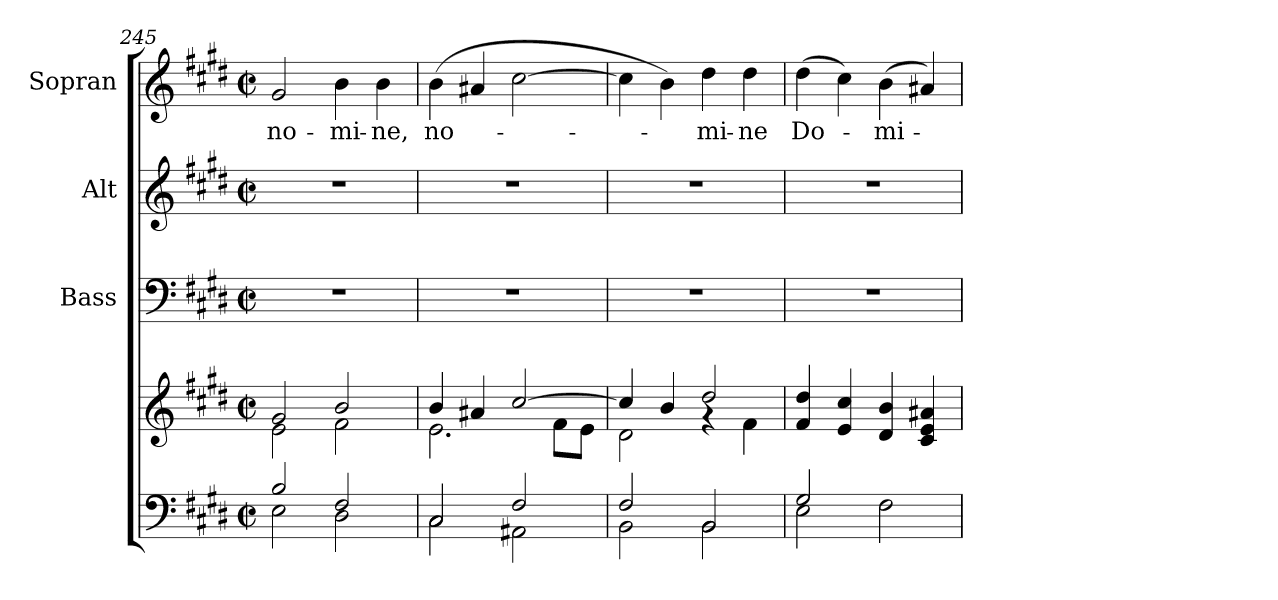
**kern	**kern	**kern	**kern	**kern	**text
*part4	*part4	*part3	*part2	*part1	*part1
*staff5	*staff4	*staff3	*staff2	*staff1	*staff1
*	*	*I"Bass	*I"Alt	*I"Sopran	*
*	*	*I'B.	*I'A.	*I'S.	*
*clefF4	*clefG2	*clefF4	*clefG2	*clefG2	*
*k[f#c#g#d#]	*k[f#c#g#d#]	*k[f#c#g#d#]	*k[f#c#g#d#]	*k[f#c#g#d#]	*
*E:	*E:	*E:	*E:	*E:	*
*M2/2	*M2/2	*M2/2	*M2/2	*M2/2	*
*met(c|)	*met(c|)	*met(c|)	*met(c|)	*met(c|)	*
=245	=245	=245	=245	=245	=245
*^	*^	*	*	*	*
!	!	!	!	!	!	!	!LO:LY:b
2B/	2E\	2g#/	2e\	1r	1r	2g#/	no-
!	!	!	!	!	!	!	!LO:LY:b
2F#/	2D#\	2b/	2f#\	.	.	4b\	-mi-
!	!	!	!	!	!	!	!LO:LY:b
.	.	.	.	.	.	4b\	-ne,
=246	=246	=246	=246	=246	=246	=246	=246
!	!	!	!	!	!	!	!LO:LY:b
2C#/	2C#\	4b/	2.e\	1r	1r	(>4b\	no-
.	.	4a#X/	.	.	.	4a#X/	.
2F#/	2AA#X\	[>2cc#/	.	.	.	[2cc#\	.
.	.	.	8f#\L	.	.	.	.
.	.	.	8e\J	.	.	.	.
!!LO:LB:g=z
=247	=247	=247	=247	=247	=247	=247	=247
2F#/	2BB\	4cc#/]	2d#\	1r	1r	4cc#\]	.
.	.	4b/	.	.	.	4b\)	.
!	!	!	!	!	!	!	!LO:LY:b
2BB/	2BB\	2dd#/	4rf	.	.	4dd#\	-mi-
!	!	!	!	!	!	!	!LO:LY:b
.	.	.	4f#\	.	.	4dd#\	-ne
=248	=248	=248	=248	=248	=248	=248	=248
!	!	!	!	!	!	!	!LO:LY:b
*	*	*v	*v	*	*	*	*
2G#/	2E\	4f#/ 4dd#/	1r	1r	(>4dd#\	Do-
.	.	4e/ 4cc#/	.	.	4cc#\)	.
!	!	!	!	!	!	!LO:LY:b
2ryy	2F#\	4d#/ 4b/	.	.	(>4b\	-mi-
.	.	4c#/ 4e/ 4a#X/	.	.	4a#X/)	.
*v	*v	*	*	*	*	*
=	=	=	=	=	=
*-	*-	*-	*-	*-	*-
